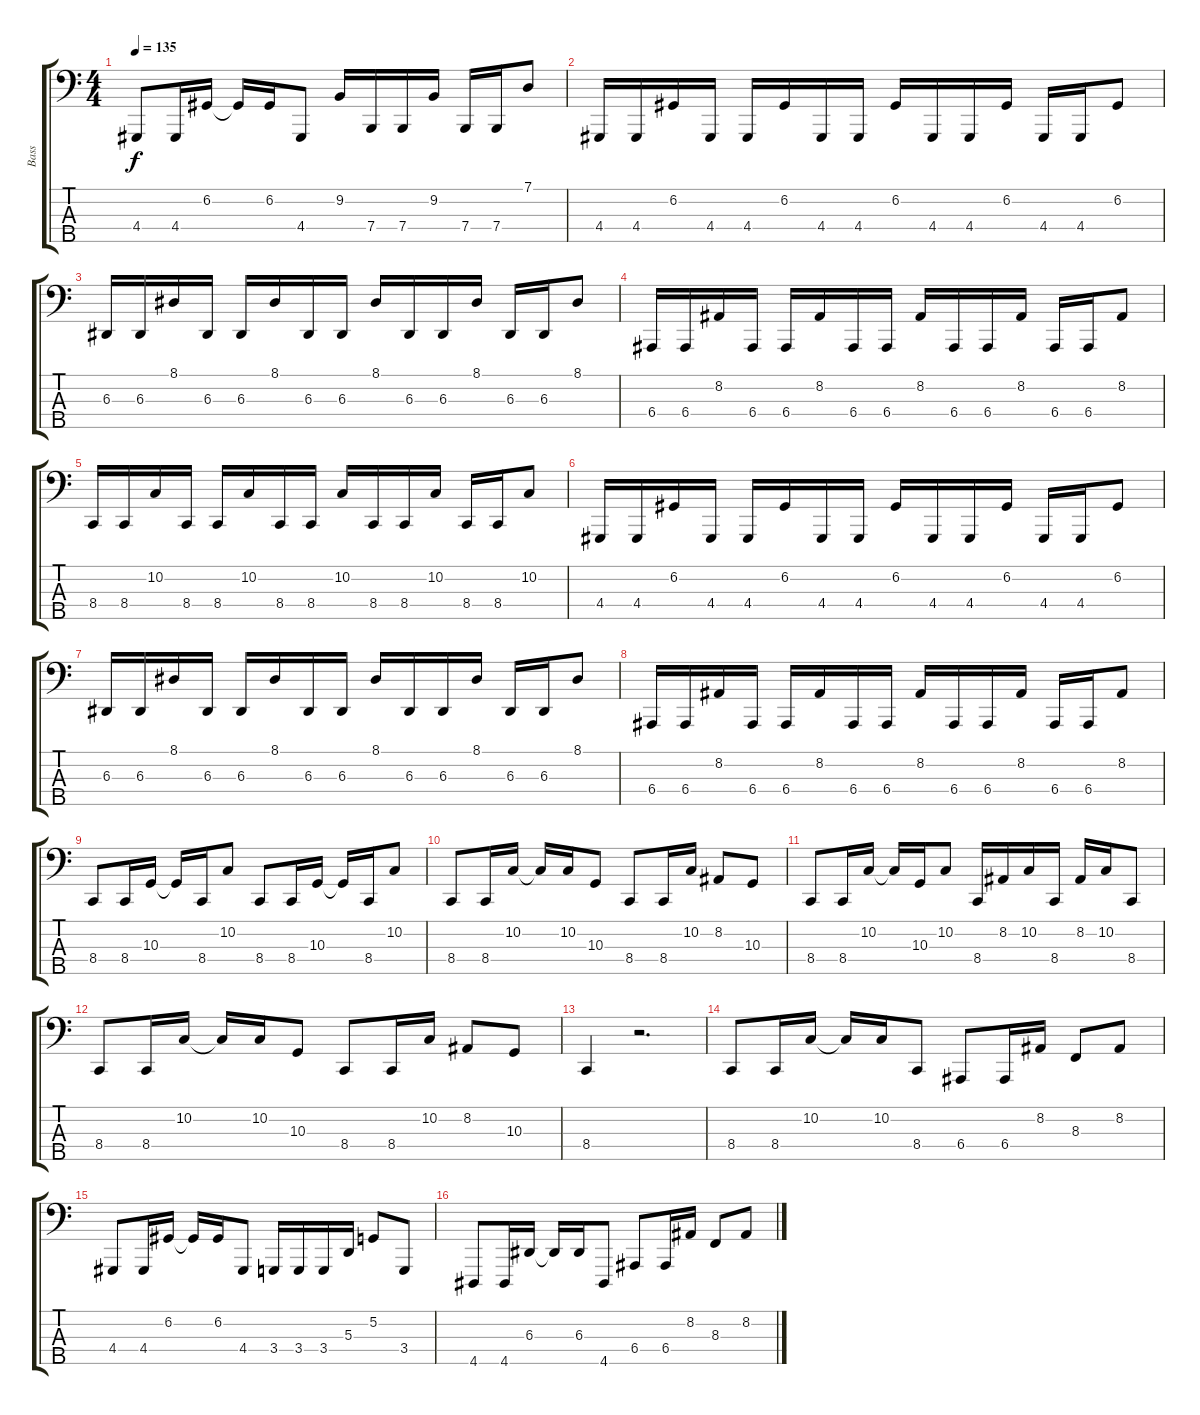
\track ("Bass" "Bass") {instrument lead8bassandlead}
\staff {score tabs}
\tuning (G2 D2 A1 E1 B0) {hide}
\ts (4 4)
\tempo 135
\clef f4
\ks c
4.4.8{dy f} 4.4.16 6.2.16 6.2{t}.16 6.2.16 4.4.8 9.2.16 7.4.16 7.4.16 9.2.16 7.4.16 7.4.16 7.1.8 |
4.4.16 4.4.16 6.2.16 4.4.16 4.4.16 6.2.16 4.4.16 4.4.16 6.2.16 4.4.16 4.4.16 6.2.16 4.4.16 4.4.16 6.2.8 |
6.3.16 6.3.16 8.1.16 6.3.16 6.3.16 8.1.16 6.3.16 6.3.16 8.1.16 6.3.16 6.3.16 8.1.16 6.3.16 6.3.16 8.1.8 |
6.4.16 6.4.16 8.2.16 6.4.16 6.4.16 8.2.16 6.4.16 6.4.16 8.2.16 6.4.16 6.4.16 8.2.16 6.4.16 6.4.16 8.2.8 |
8.4.16 8.4.16 10.2.16 8.4.16 8.4.16 10.2.16 8.4.16 8.4.16 10.2.16 8.4.16 8.4.16 10.2.16 8.4.16 8.4.16 10.2.8 |
4.4.16 4.4.16 6.2.16 4.4.16 4.4.16 6.2.16 4.4.16 4.4.16 6.2.16 4.4.16 4.4.16 6.2.16 4.4.16 4.4.16 6.2.8 |
6.3.16 6.3.16 8.1.16 6.3.16 6.3.16 8.1.16 6.3.16 6.3.16 8.1.16 6.3.16 6.3.16 8.1.16 6.3.16 6.3.16 8.1.8 |
6.4.16 6.4.16 8.2.16 6.4.16 6.4.16 8.2.16 6.4.16 6.4.16 8.2.16 6.4.16 6.4.16 8.2.16 6.4.16 6.4.16 8.2.8 |
8.4.8 8.4.16 10.3.16 10.3{t}.16 8.4.16 10.2.8 8.4.8 8.4.16 10.3.16 10.3{t}.16 8.4.16 10.2.8 |
8.4.8 8.4.16 10.2.16 10.2{t}.16 10.2.16 10.3.8 8.4.8 8.4.16 10.2.16 8.2.8 10.3.8 |
8.4.8 8.4.16 10.2.16 10.2{t}.16 10.3.16 10.2.8 8.4.16 8.2.16 10.2.16 8.4.16 8.2.16 10.2.16 8.4.8 |
8.4.8 8.4.16 10.2.16 10.2{t}.16 10.2.16 10.3.8 8.4.8 8.4.16 10.2.16 8.2.8 10.3.8 |
8.4.4 r.2{d} |
8.4.8 8.4.16 10.2.16 10.2{t}.16 10.2.16 8.4.8 6.4.8 6.4.16 8.2.16 8.3.8 8.2.8 |
4.4.8 4.4.16 6.2.16 6.2{t}.16 6.2.16 4.4.8 3.4.16 3.4.16 3.4.16 5.3.16 5.2.8 3.4.8 |
4.5.8 4.5.16 6.3.16 6.3{t}.16 6.3.16 4.5.8 6.4.8 6.4.16 8.2.16 8.3.8 8.2.8
